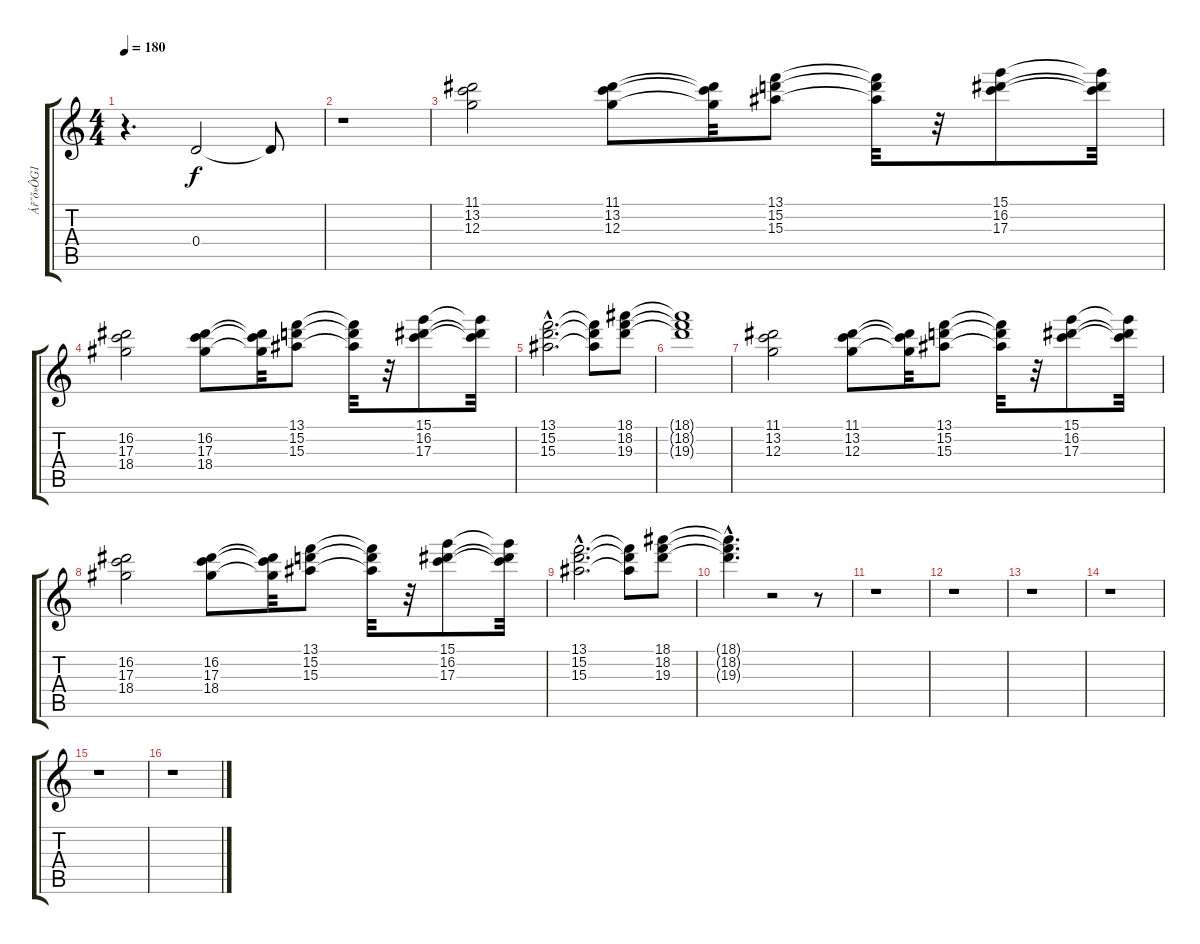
\track ("Ář˝ő»ÔG1" "Ář˝ő»ÔG1") {instrument distortionguitar}
\staff {score tabs}
\tuning (E4 B3 G3 D3 A2 E2) {hide}
\ts (4 4)
\tempo 180
\clef g2
\ks c
r.4{d dy f} 0.4.2 0.4{t}.8 |
r.1 |
(11.1 13.2 12.3).2{instrument distortionguitar} (11.1 13.2 12.3).8 (11.1{t} 13.2{t} 12.3{t}).32 (13.1 15.2 15.3).8 (13.1{t} 15.2{t} 15.3{t}).32 r.32 (15.1 16.2 17.3).8 (15.1{t} 16.2{t} 17.3{t}).32 |
(16.2 17.3 18.4).2 (16.2 17.3 18.4).8 (16.2{t} 17.3{t} 18.4{t}).32 (13.1 15.2 15.3).8 (13.1{t} 15.2{t} 15.3{t}).32 r.32 (15.1 16.2 17.3).8 (15.1{t} 16.2{t} 17.3{t}).32 |
(13.1{hac} 15.2{hac} 15.3{hac}).2{d} (13.1{t} 15.2{t} 15.3{t}).8 (18.1 18.2 19.3).8 |
(18.1{t} 18.2{t} 19.3{t}).1 |
(11.1 13.2 12.3).2 (11.1 13.2 12.3).8 (11.1{t} 13.2{t} 12.3{t}).32 (13.1 15.2 15.3).8 (13.1{t} 15.2{t} 15.3{t}).32 r.32 (15.1 16.2 17.3).8 (15.1{t} 16.2{t} 17.3{t}).32 |
(16.2 17.3 18.4).2 (16.2 17.3 18.4).8 (16.2{t} 17.3{t} 18.4{t}).32 (13.1 15.2 15.3).8 (13.1{t} 15.2{t} 15.3{t}).32 r.32 (15.1 16.2 17.3).8 (15.1{t} 16.2{t} 17.3{t}).32 |
(13.1{hac} 15.2{hac} 15.3{hac}).2{d} (13.1{t} 15.2{t} 15.3{t}).8 (18.1 18.2 19.3).8 |
(18.1{hac t} 18.2{hac t} 19.3{hac t}).4{d} r.2 r.8 |
r.1 |
r.1 |
r.1 |
r.1 |
r.1 |
r.1
